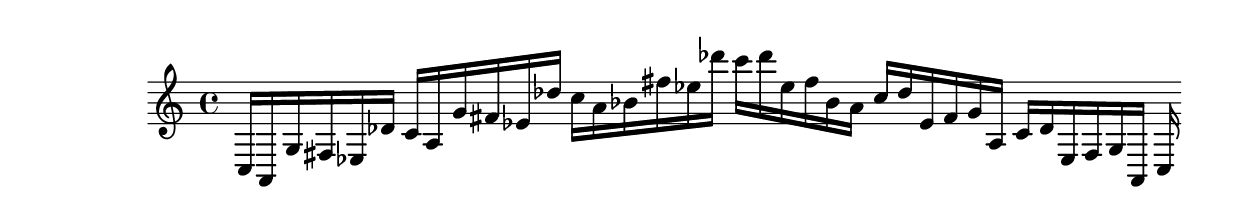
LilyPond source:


\new PianoStaff <<
\cadenzaOn
\new Staff = "right" {
\clef treble
    c16 [ a, g fis ees des' ]
    c' [ a g' fis' ees' des'' ]
    c'' [ a' bes' fis'' ees'' des''' ]
    c''' [ des''' ees'' fis'' bes' a' ]
    c'' [ des'' ees' fis' g' a ]
    c' [ des' ees fis g a, ]
    c
}
>>
